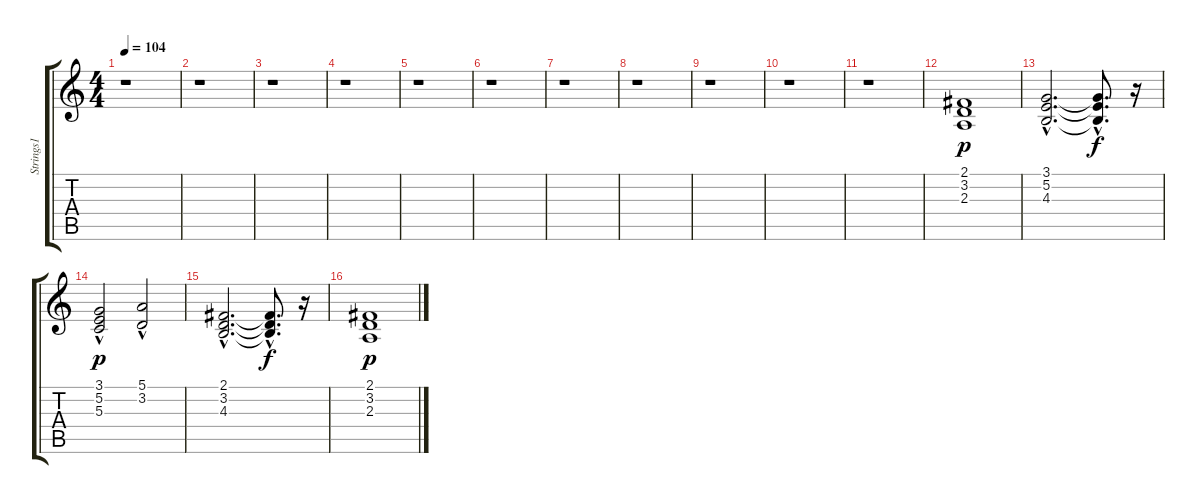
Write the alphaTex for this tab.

\track ("Strings1" "Strings1") {instrument stringensemble1}
\staff {score tabs}
\tuning (E4 B3 G3 D3 A2 E2) {hide}
\ts (4 4)
\tempo 104
\clef g2
\ks c
r.1{dy f} |
r.1 |
r.1 |
r.1 |
r.1 |
r.1 |
r.1 |
r.1 |
r.1 |
r.1 |
r.1 |
(2.1 3.2 2.3).1{dy p} |
(3.1{hac} 5.2{hac} 4.3{hac}).2{d} (3.1{hac t} 5.2{hac t} 4.3{hac t}).8{d dy f} r.16 |
(3.1 5.2{hac} 5.3{hac}).2{dy p} (5.1 3.2{hac}).2 |
(2.1{hac} 3.2{hac} 4.3{hac}).2{d} (2.1{hac t} 3.2{hac t} 4.3{t}).8{d dy f} r.16 |
(2.1 3.2 2.3).1{dy p}
